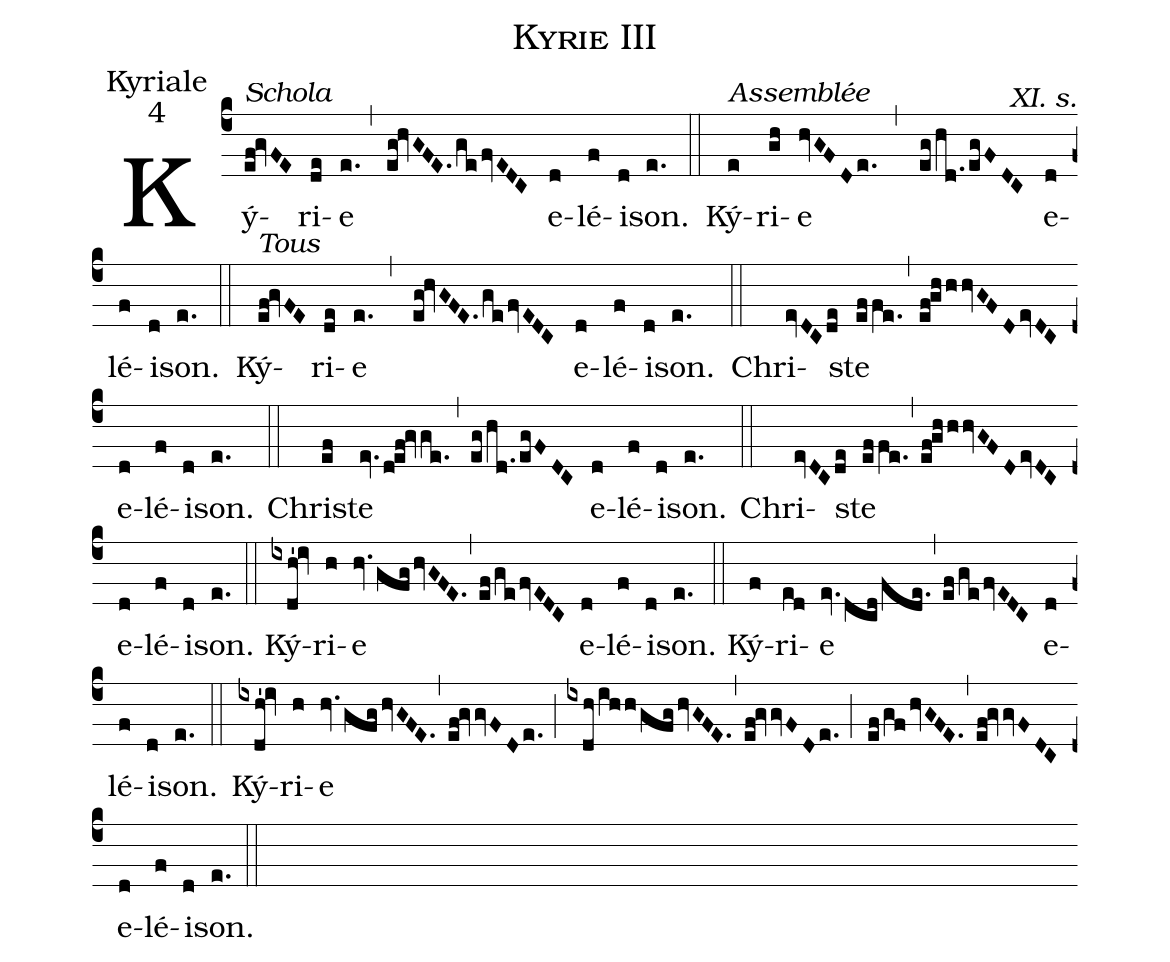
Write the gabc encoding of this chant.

name:Kyrie III;
office-part:Kyriale;
mode:4;
commentary:XI. s.;
%%
(c4) <alt>Schola</alt>Ký(ef!gvFE)ri(de)e(e.) (,) (eg!hvGFE.gefvEDC) e(d)lé(f)i(d)son.(e.) (::)
<alt>Assemblée</alt>Ký(e)ri(gh)e(hvGFDe.,eg/hd./egFDC) e(d)lé(f)i(d)son.(e.) (::)
<alt>Tous</alt>Ký(ef!gvFE)ri(de)e(e.,eg!hvGFE.gefvEDC) e(d)lé(f)i(d)son.(e.) (::)
Chri(evDCde)ste(ef/fe.,ef!ghhhvGFDevDC) e(d)lé(f)i(d)son.(e.) (::)
Chri(ef)ste(ev.d!ef!gvge.,eg/hd./egFDC) e(d)lé(f)i(d)son.(e.) (::)
Chri(evDCde)ste(ef/fe.,ef!ghhhvGFDevDC) e(d)lé(f)i(d)son.(e.) (::)
Ký(ixdh'!iv)ri(h)e(hv.gfghvGFE.,ef/gefvEDC) e(d)lé(f)i(d)son.(e.) (::)
Ký(f)ri(ed)e(ev.dcd/fde.,ef/gefvEDC) e(d)lé(f)i(d)son.(e.) (::)
Ký(ixdh'!iv)ri(h)e(hv.gfghvGFE.,ef!gvvFDe.) (;) (ixdh/ihh/gfghvGFE.,ef!gvvFDe.) (;) (ef/gfhvGFE.,ef!gvvFDC)  e(d)lé(f)i(d)son.(e.) (::)
